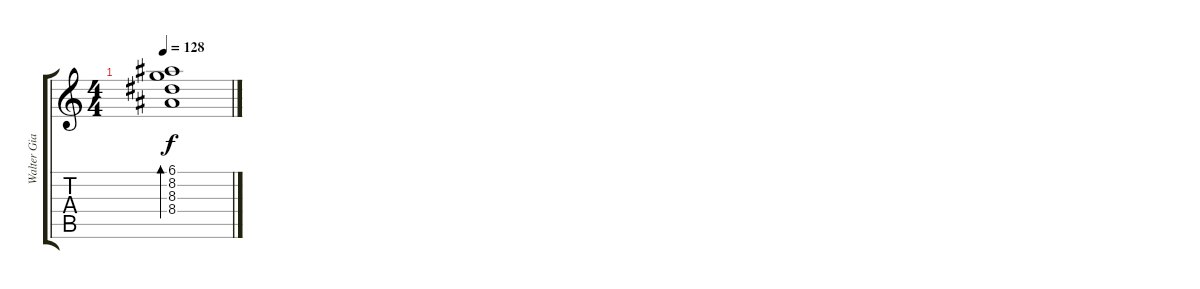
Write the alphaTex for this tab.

\track ("Walter Giardino (ritmica)" "Walter Gia") {instrument overdrivenguitar}
\staff {score tabs}
\tuning (E4 B3 G3 D3 A2 E2) {hide}
\ts (4 4)
\tempo 128
\clef g2
\ks c
(6.1 8.2 8.3 8.4).1{bd 120 dy f}
